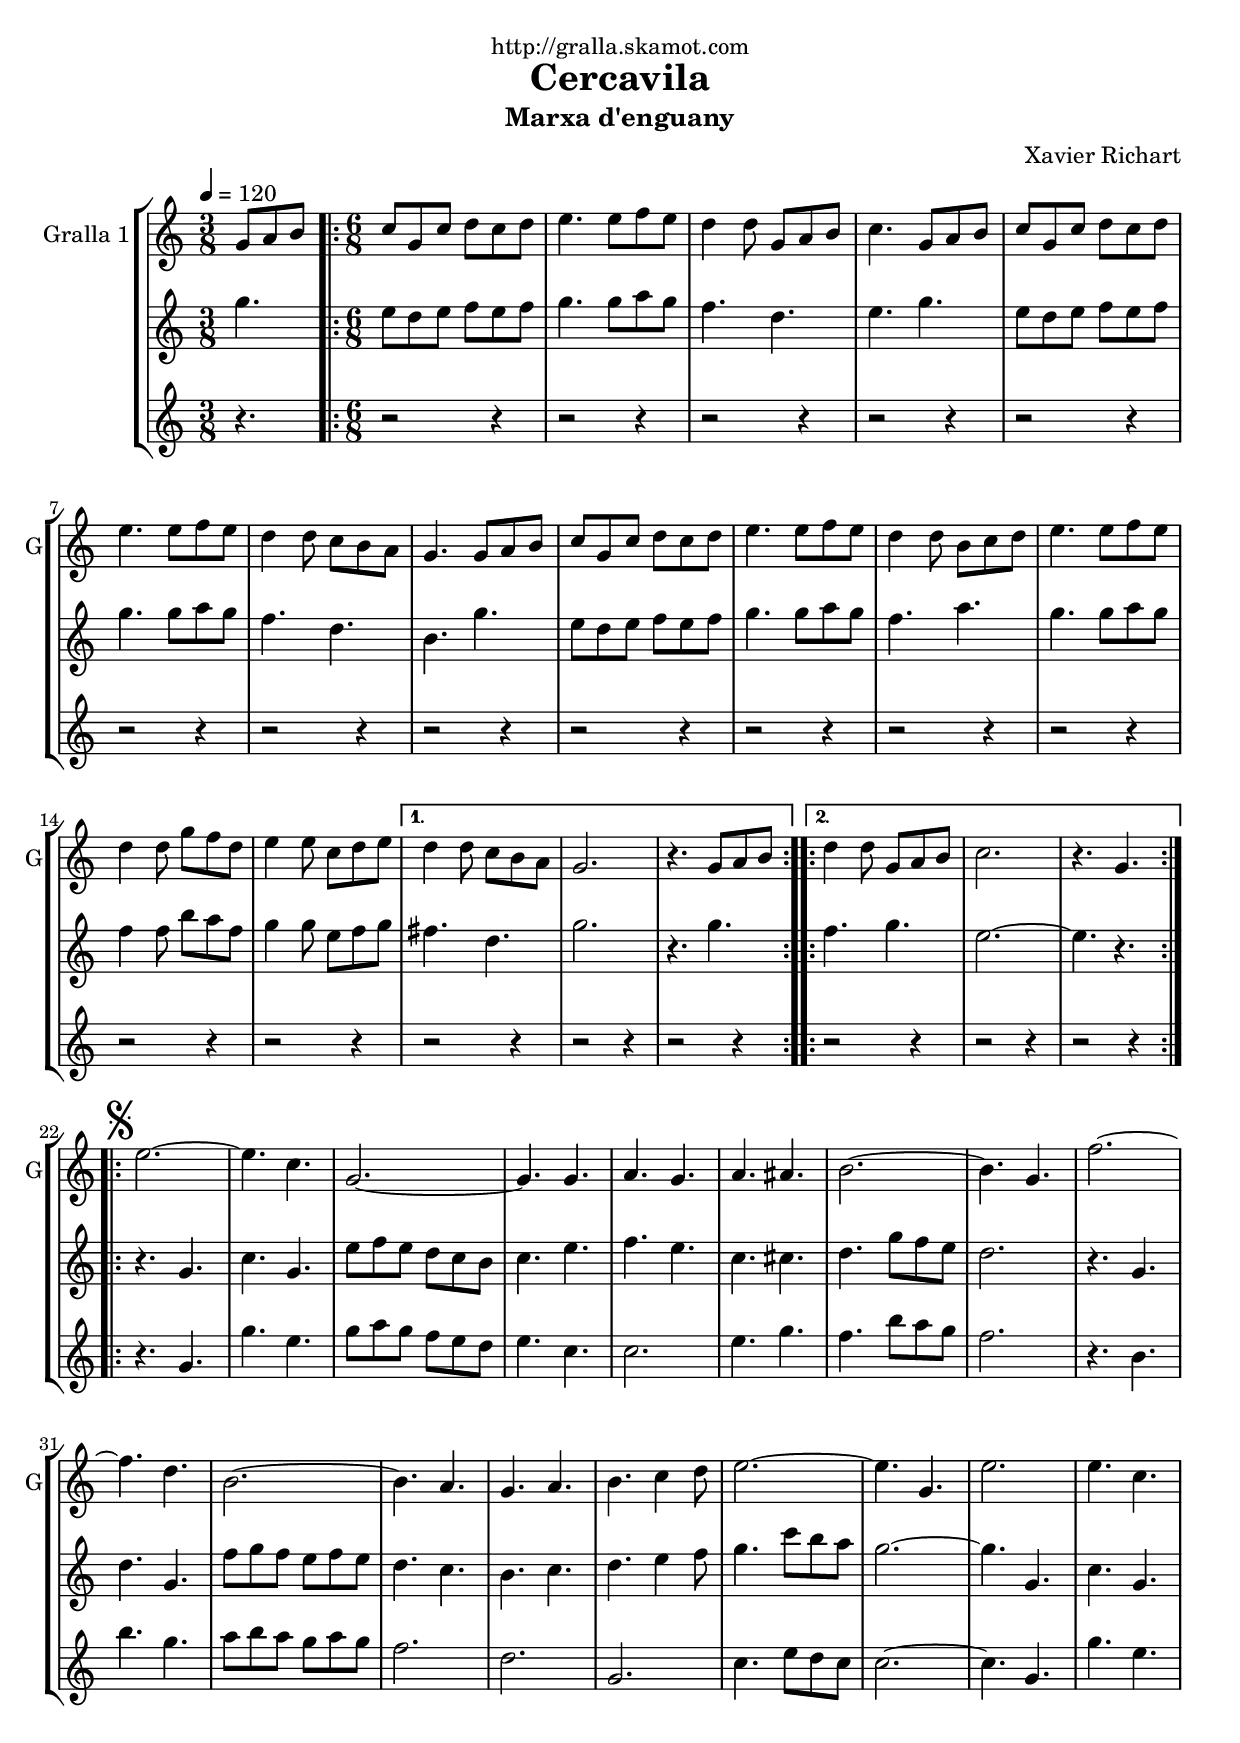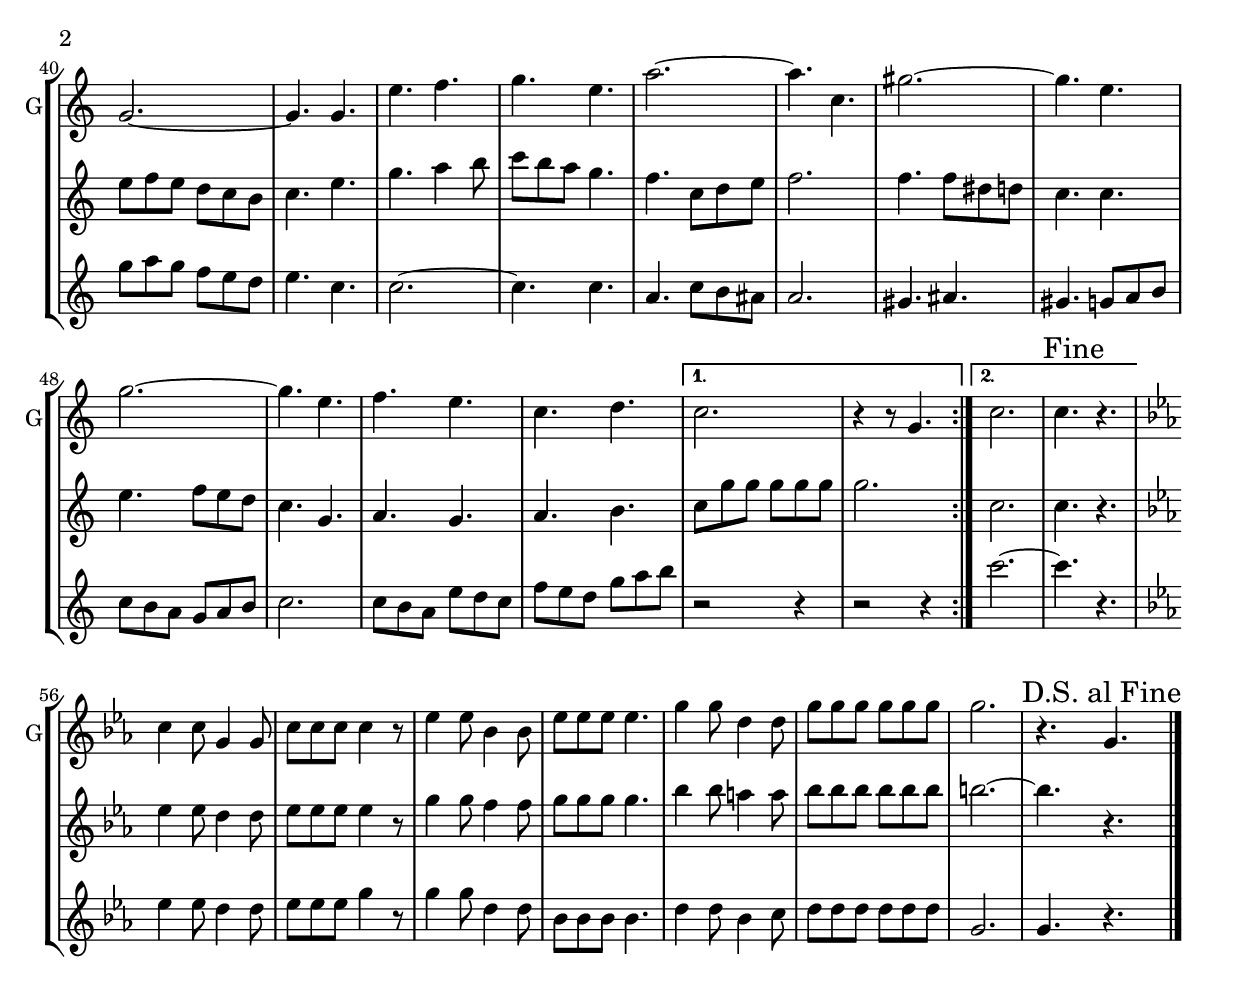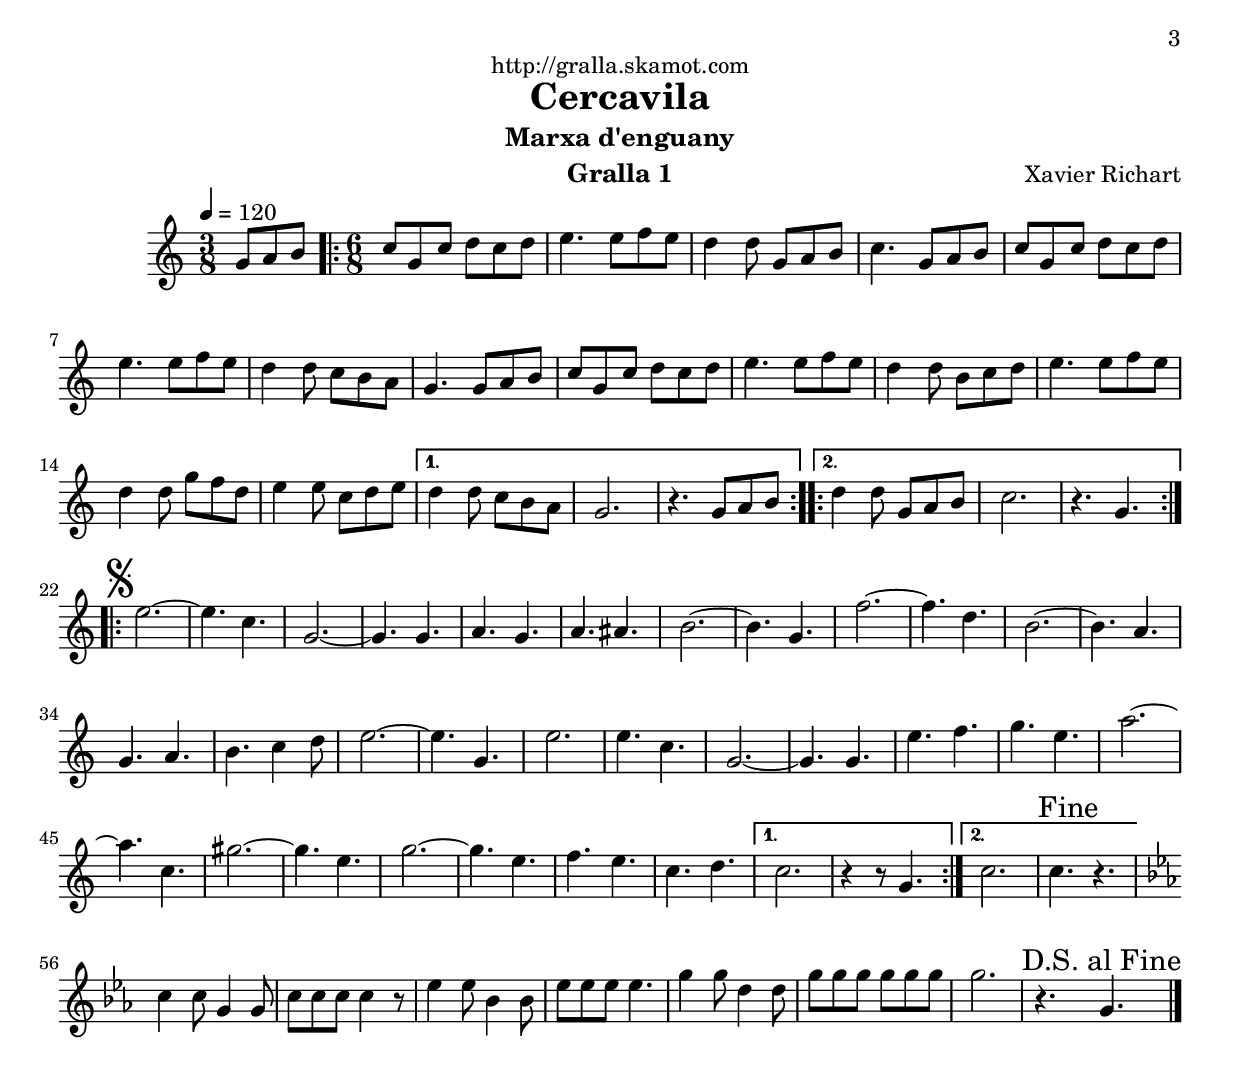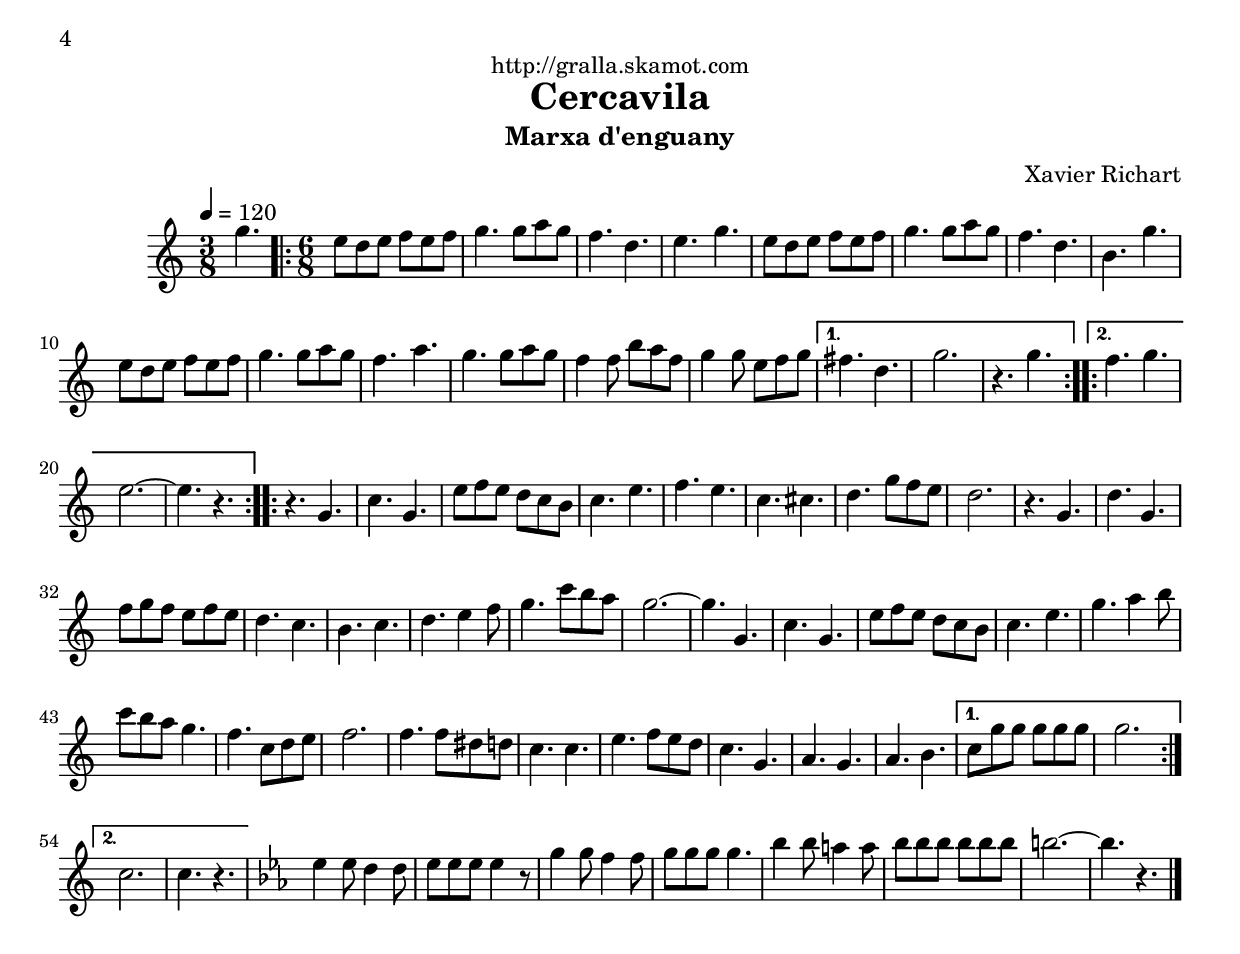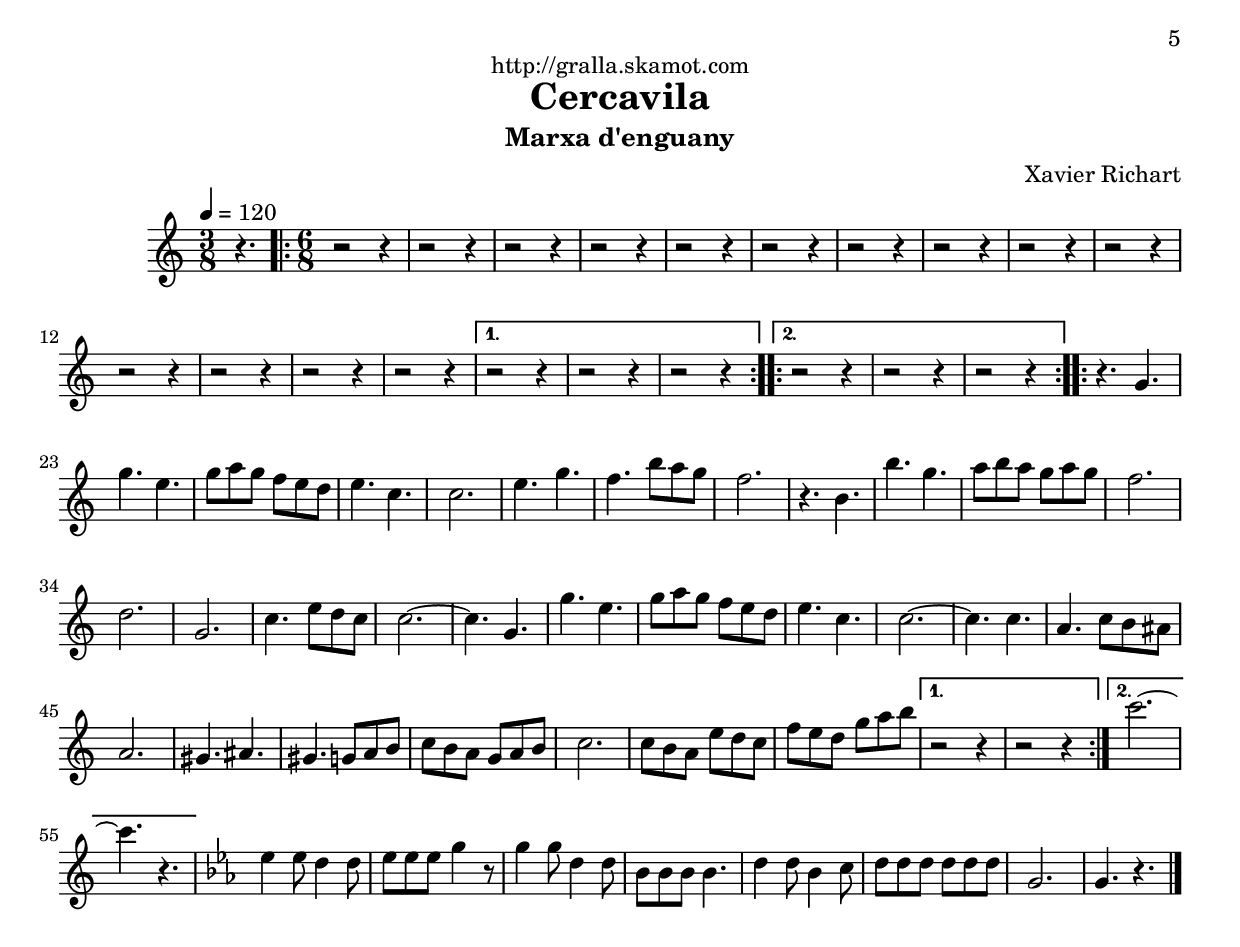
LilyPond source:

\version "2.16.2"

\header {
  dedication="http://gralla.skamot.com"
  title="Cercavila"
  subtitle="Marxa d'enguany"
  subsubtitle=""
  poet=""
  meter=""
  piece=""
  composer="Xavier Richart"
  arranger=""
  opus=""
  instrument=""
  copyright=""
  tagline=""
}

liniaroAa =
\relative g'
{
  \tempo 4=120
  \clef treble
  \key c \major
  \time 3/8
  g8 a b  |
  \time 6/8   \repeat volta 2 { c8 g c d c d  |
  e4. e8 f e  |
  d4 d8 g, a b  |
  %05
  c4. g8 a b  |
  c8 g c d c d  |
  e4. e8 f e  |
  d4 d8 c b a  |
  g4. g8 a b  |
  %10
  c8 g c d c d  |
  e4. e8 f e  |
  d4 d8 b c d  |
  e4. e8 f e  |
  d4 d8 g f d  |
  %15
  e4 e8 c d e }
  \alternative { { d4 d8 c b a  |
  g2.  |
  r4. g8 a b }
  \repeat volta 2 { d4 d8 g, a b  |
  %20
  c2.  |
  r4. g } }
  \repeat volta 2 { \mark \markup {\musicglyph #"scripts.segno"} e'2. ~  |
  e4. c  |
  g2. ~  |
  %25
  g4. g  |
  a4. g  |
  a4. ais  |
  b2. ~  |
  b4. g  |
  %30
  f'2. ~  |
  f4. d  |
  b2. ~  |
  b4. a  |
  g4. a  |
  %35
  b4. c4 d8  |
  e2. ~  |
  e4. g,  |
  e'2.  |
  e4. c  |
  %40
  g2. ~  |
  g4. g  |
  e'4. f  |
  g4. e  |
  a2. ~  |
  %45
  a4. c,  |
  gis'2. ~  |
  gis4. e  |
  g2. ~  |
  g4. e  |
  %50
  f4. e  |
  c4. d }
  \alternative { { c2.  |
  r4 r8 g4. }
  { c2.  |
  %55
  \mark "Fine" c4. r } }
  \key ees \major   c4 c8 g4 g8  |
  c8 c c c4 r8  | % kompletite
  ees4 ees8 bes4 bes8  |
  ees8 ees ees ees4.  |
  %60
  g4 g8 d4 d8  |
  g8 g g g g g  |
  g2.  |
  \mark "D.S. al Fine" r4. g,  \bar "|."
}

liniaroAb =
\relative g''
{
  \tempo 4=120
  \clef treble
  \key c \major
  \time 3/8
  g4.  |
  \time 6/8   \repeat volta 2 { e8 d e f e f  |
  g4. g8 a g  |
  f4. d  |
  %05
  e4. g  |
  e8 d e f e f  |
  g4. g8 a g  |
  f4. d  |
  b4. g'  |
  %10
  e8 d e f e f  |
  g4. g8 a g  |
  f4. a  |
  g4. g8 a g  |
  f4 f8 b a f  |
  %15
  g4 g8 e f g }
  \alternative { { fis4. d  |
  g2.  |
  r4. g }
  \repeat volta 2 { f4. g  |
  %20
  e2. ~  |
  e4. r } }
  \repeat volta 2 { r4. g,  |
  c4. g  |
  e'8 f e d c b  |
  %25
  c4. e  |
  f4. e  |
  c4. cis  |
  d4. g8 f e  |
  d2.  |
  %30
  r4. g,  |
  d'4. g,  |
  f'8 g f e f e  |
  d4. c  |
  b4. c  |
  %35
  d4. e4 f8  |
  g4. c8 b a  |
  g2. ~  |
  g4. g,  |
  c4. g  |
  %40
  e'8 f e d c b  |
  c4. e  |
  g4. a4 b8  |
  c8 b a g4.  |
  f4. c8 d e  |
  %45
  f2.  |
  f4. f8 dis d  |
  c4. c  |
  e4. f8 e d  |
  c4. g  |
  %50
  a4. g  |
  a4. b }
  \alternative { { c8 g' g g g g  |
  g2. }
  { c,2.  |
  %55
  c4. r } }
  \key ees \major   ees4 ees8 d4 d8  |
  ees8 ees ees ees4 r8  | % kompletite
  g4 g8 f4 f8  |
  g8 g g g4.  |
  %60
  bes4 bes8 a4 a8  |
  bes8 bes bes bes bes bes  |
  b2. ~  |
  b4. r  \bar "|."
}

liniaroAc =
\relative g'
{
  \tempo 4=120
  \clef treble
  \key c \major
  \time 3/8
  r4.  |
  \time 6/8   \repeat volta 2 { r2 r4  |
  r2 r4  |
  r2 r4  |
  %05
  r2 r4  |
  r2 r4  |
  r2 r4  |
  r2 r4  |
  r2 r4  |
  %10
  r2 r4  |
  r2 r4  |
  r2 r4  |
  r2 r4  |
  r2 r4  |
  %15
  r2 r4 }
  \alternative { { r2 r4  |
  r2 r4  |
  r2 r4 }
  \repeat volta 2 { r2 r4  |
  %20
  r2 r4  |
  r2 r4 } }
  \repeat volta 2 { r4. g  |
  g'4. e  |
  g8 a g f e d  |
  %25
  e4. c  |
  c2.  |
  e4. g  |
  f4. b8 a g  |
  f2.  |
  %30
  r4. b,  |
  b'4. g  |
  a8 b a g a g  |
  f2.  |
  d2.  |
  %35
  g,2.  |
  c4. e8 d c  |
  c2. ~  |
  c4. g  |
  g'4. e  |
  %40
  g8 a g f e d  |
  e4. c  |
  c2. ~  |
  c4. c  |
  a4. c8 b ais  |
  %45
  a2.  |
  gis4. ais  |
  gis4. g8 a b  |
  c8 b a g a b  |
  c2.  |
  %50
  c8 b a e' d c  |
  f8 e d g a b }
  \alternative { { r2 r4  |
  r2 r4 }
  { c2. ~  |
  %55
  c4. r } }
  \key ees \major   ees,4 ees8 d4 d8  |
  ees8 ees ees g4 r8  | % kompletite
  g4 g8 d4 d8  |
  bes8 bes bes bes4.  |
  %60
  d4 d8 bes4 c8  |
  d8 d d d d d  |
  g,2.  |
  g4. r  \bar "|."
}

\bookpart {
  \score {
    \new StaffGroup {
      \override Score.RehearsalMark #'self-alignment-X = #LEFT
      <<
        \new Staff \with {instrumentName = #"Gralla 1" shortInstrumentName = #"G"} \liniaroAa
        \new Staff \with {instrumentName = #"" shortInstrumentName = #" "} \liniaroAb
        \new Staff \with {instrumentName = #"" shortInstrumentName = #" "} \liniaroAc
      >>
    }
    \layout {}
  }
  \score { \unfoldRepeats
    \new StaffGroup {
      \override Score.RehearsalMark #'self-alignment-X = #LEFT
      <<
        \new Staff \with {instrumentName = #"Gralla 1" shortInstrumentName = #"G"} \liniaroAa
        \new Staff \with {instrumentName = #"" shortInstrumentName = #" "} \liniaroAb
        \new Staff \with {instrumentName = #"" shortInstrumentName = #" "} \liniaroAc
      >>
    }
    \midi {
      \set Staff.midiInstrument = "oboe"
      \set DrumStaff.midiInstrument = "drums"
    }
  }
}

\bookpart {
  \header {instrument="Gralla 1"}
  \score {
    \new StaffGroup {
      \override Score.RehearsalMark #'self-alignment-X = #LEFT
      <<
        \new Staff \liniaroAa
      >>
    }
    \layout {}
  }
  \score { \unfoldRepeats
    \new StaffGroup {
      \override Score.RehearsalMark #'self-alignment-X = #LEFT
      <<
        \new Staff \liniaroAa
      >>
    }
    \midi {
      \set Staff.midiInstrument = "oboe"
      \set DrumStaff.midiInstrument = "drums"
    }
  }
}

\bookpart {
  \header {instrument=""}
  \score {
    \new StaffGroup {
      \override Score.RehearsalMark #'self-alignment-X = #LEFT
      <<
        \new Staff \liniaroAb
      >>
    }
    \layout {}
  }
  \score { \unfoldRepeats
    \new StaffGroup {
      \override Score.RehearsalMark #'self-alignment-X = #LEFT
      <<
        \new Staff \liniaroAb
      >>
    }
    \midi {
      \set Staff.midiInstrument = "oboe"
      \set DrumStaff.midiInstrument = "drums"
    }
  }
}

\bookpart {
  \header {instrument=""}
  \score {
    \new StaffGroup {
      \override Score.RehearsalMark #'self-alignment-X = #LEFT
      <<
        \new Staff \liniaroAc
      >>
    }
    \layout {}
  }
  \score { \unfoldRepeats
    \new StaffGroup {
      \override Score.RehearsalMark #'self-alignment-X = #LEFT
      <<
        \new Staff \liniaroAc
      >>
    }
    \midi {
      \set Staff.midiInstrument = "oboe"
      \set DrumStaff.midiInstrument = "drums"
    }
  }
}

